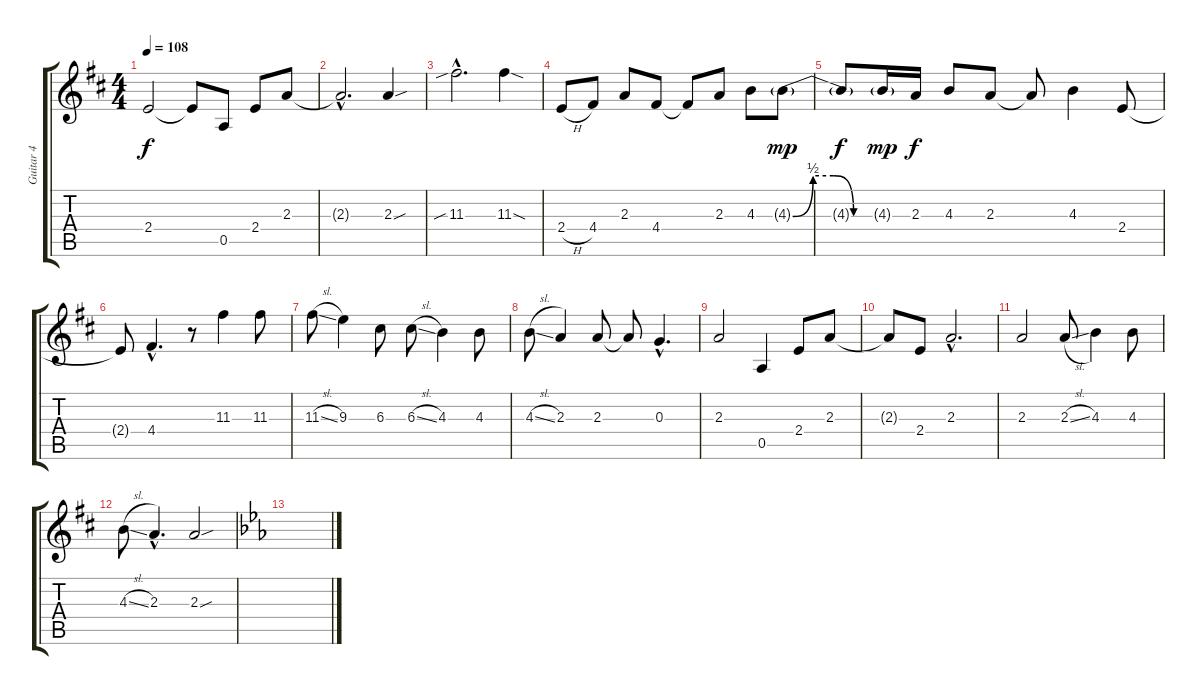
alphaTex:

\track ("Guitar 4" "Guitar 4") {instrument electricguitarclean}
\staff {score tabs}
\tuning (E4 B3 G3 D3 A2 E2) {hide}
\ts (4 4)
\tempo 108
\clef g2
\ks d
2.4.2{dy f} 2.4{t}.8 0.5.8 2.4.8 2.3.8 |
2.3{hac t}.2{d} 2.3{sou}.4 |
11.3{sib hac}.2{d} 11.3{sod}.4 |
2.4{h}.8 4.4.8 2.3.8 4.4.8 4.4{t}.8 2.3.8 4.3.8 4.3{be (custom 0 0 15 2 30 2 45 0 60 0) g}.8{dy mp} |
4.3{t}.8{dy f} 4.3{g}.16{dy mp} 2.3.16{dy f} 4.3.8 2.3.8 2.3{t}.8 4.3.4 2.4.8 |
2.4{t}.8 4.4{hac}.4{d} r.8 11.3.4 11.3.8 |
11.3{sl}.8 9.3.4 6.3.8 6.3{sl}.8 4.3.4 4.3.8 |
4.3{sl}.8 2.3.4 2.3.8 2.3{t}.8 0.3{hac}.4{d} |
2.3.2 0.5.4 2.4.8 2.3.8 |
2.3{t}.8 2.4.8 2.3{hac}.2{d} |
2.3.2 2.3{sl}.8 4.3.4 4.3.8 |
4.3{sl}.8 2.3{hac}.4{d} 2.3{sou}.2 |
\ks eb
